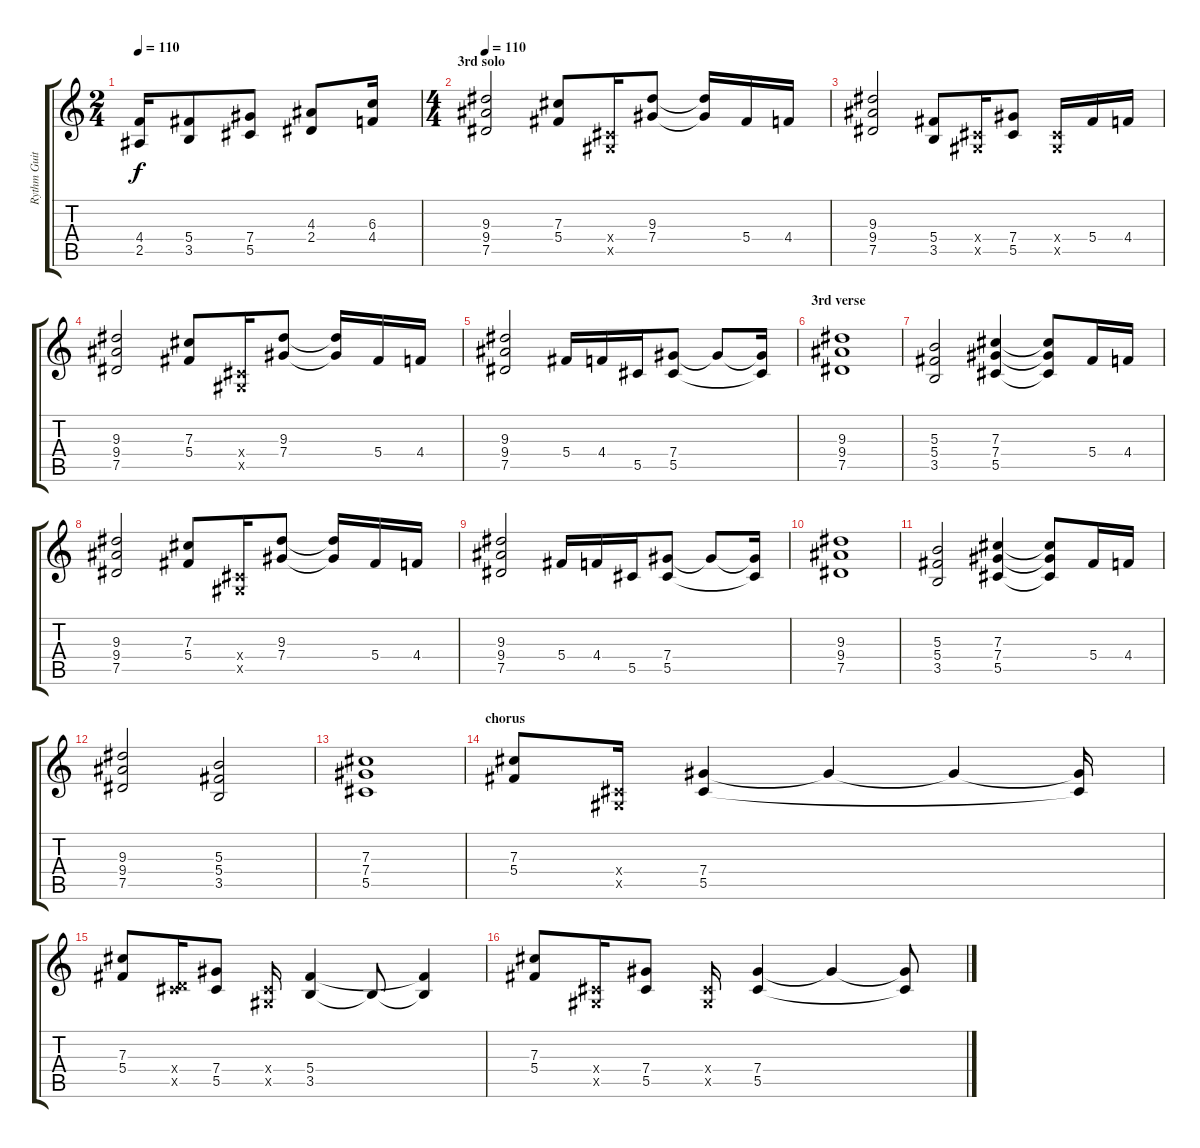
\track ("Rythm Guitar" "Rythm Guit") {instrument distortionguitar}
\staff {score tabs}
\tuning (Eb4 Bb3 Gb3 Db3 Ab2 Eb2) {hide}
\ts (2 4)
\tempo 110
\clef g2
\ks c
(4.4 2.5).16{dy f} (5.4 3.5).8 (7.4 5.5).8 (4.3 2.4).8 (6.3 4.4).16 |
\ts (4 4)
\section ("" "3rd solo")
\tempo 110
(9.3 9.4 7.5).2 (7.3 5.4).8 (0.4{x} 0.5{x}).16 (9.3 7.4).8 (9.3{t} 7.4{t}).16 5.4.16 4.4.16 |
(9.3 9.4 7.5).2 (5.4 3.5).8 (0.4{x} 0.5{x}).16 (7.4 5.5).8 (0.4{x} 0.5{x}).16 5.4.16 4.4.16 |
(9.3 9.4 7.5).2 (7.3 5.4).8 (0.4{x} 0.5{x}).16 (9.3 7.4).8 (9.3{t} 7.4{t}).16 5.4.16 4.4.16 |
(9.3 9.4 7.5).2 5.4.16 4.4.16 5.5.16 (7.4 5.5).8 7.4{t}.8 (7.4{t} 5.5{t}).16 |
\section ("" "3rd verse")
(9.3 9.4 7.5).1 |
(5.3 5.4 3.5).2 (7.3 7.4 5.5).4 (7.3{t} 7.4{t} 5.5{t}).8 5.4.16 4.4.16 |
(9.3 9.4 7.5).2 (7.3 5.4).8 (0.4{x} 0.5{x}).16 (9.3 7.4).8 (9.3{t} 7.4{t}).16 5.4.16 4.4.16 |
(9.3 9.4 7.5).2 5.4.16 4.4.16 5.5.16 (7.4 5.5).8 7.4{t}.8 (7.4{t} 5.5{t}).16 |
(9.3 9.4 7.5).1 |
(5.3 5.4 3.5).2 (7.3 7.4 5.5).4 (7.3{t} 7.4{t} 5.5{t}).8 5.4.16 4.4.16 |
(9.3 9.4 7.5).2 (5.3 5.4 3.5).2 |
(7.3 7.4 5.5).1 |
\section ("" "chorus")
(7.3 5.4).8 (0.4{x} 0.5{x}).16 (7.4 5.5).4 7.4{t}.4 7.4{t}.4 (7.4{t} 5.5{t}).16 |
(7.3 5.4).8 (0.4{x} 6.5{x}).16 (7.4 5.5).8 (0.4{x} 0.5{x}).16 (5.4 3.5).4 3.5{t}.8 (5.4{t} 3.5{t}).4 |
(7.3 5.4).8 (0.4{x} 0.5{x}).16 (7.4 5.5).8 (0.4{x} 0.5{x}).16 (7.4 5.5).4 7.4{t}.4 (7.4{t} 5.5{t}).8
